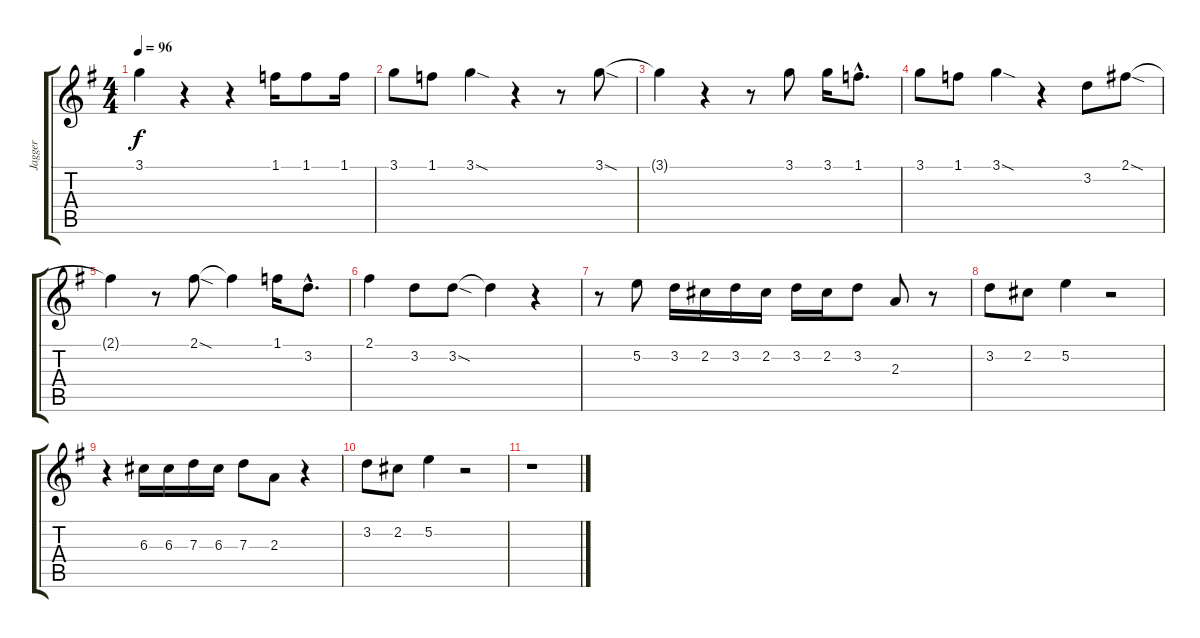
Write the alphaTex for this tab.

\track ("Jagger" "Jagger") {instrument sopranosax}
\staff {score tabs}
\tuning (E5 B4 G4 D4 A3 E3) {hide}
\ts (4 4)
\tempo 96
\clef g2
\ks g
3.1{t}.4{dy f} r.4 r.4 1.1.16 1.1.8 1.1.16 |
3.1.8 1.1.8 3.1{sod}.4 r.4 r.8 3.1{sod}.8 |
3.1{t}.4 r.4 r.8 3.1.8 3.1.16 1.1{hac}.8{d} |
3.1.8 1.1.8 3.1{sod}.4 r.4 3.2.8 2.1{sod}.8 |
2.1{t}.4 r.8 2.1{sod}.8 2.1{t}.4 1.1.16 3.2{hac}.8{d} |
2.1.4 3.2.8 3.2{sod}.8 3.2{t}.4 r.4 |
r.8 5.2.8 3.2.16 2.2.16 3.2.16 2.2.16 3.2.16 2.2.16 3.2.8 2.3.8 r.8 |
3.2.8 2.2.8 5.2.4 r.2 |
r.4 6.3.16 6.3.16 7.3.16 6.3.16 7.3.8 2.3.8 r.4 |
3.2.8 2.2.8 5.2.4 r.2 |
r.1
